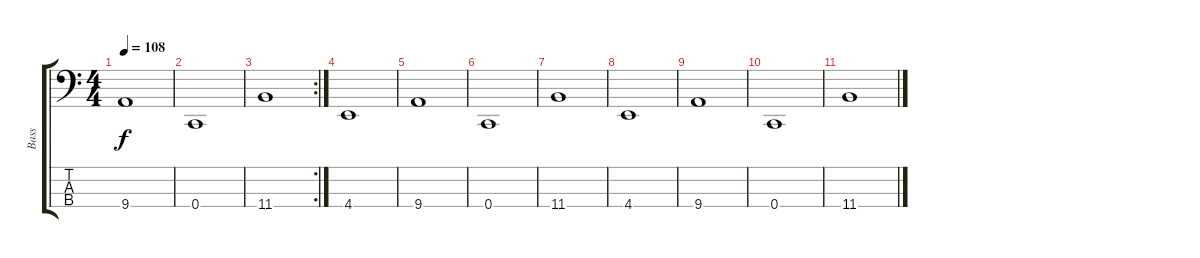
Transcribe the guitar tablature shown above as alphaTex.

\track ("Bass" "Bass") {instrument electricbassfinger}
\staff {score tabs}
\tuning (F2 C2 G1 C1) {hide}
\ts (4 4)
\tempo 108
\clef f4
\ks c
9.4.1{dy f} |
0.4.1 |
\rc 2
11.4.1 |
4.4.1 |
9.4.1 |
0.4.1 |
11.4.1 |
4.4.1 |
9.4.1 |
0.4.1 |
11.4.1
